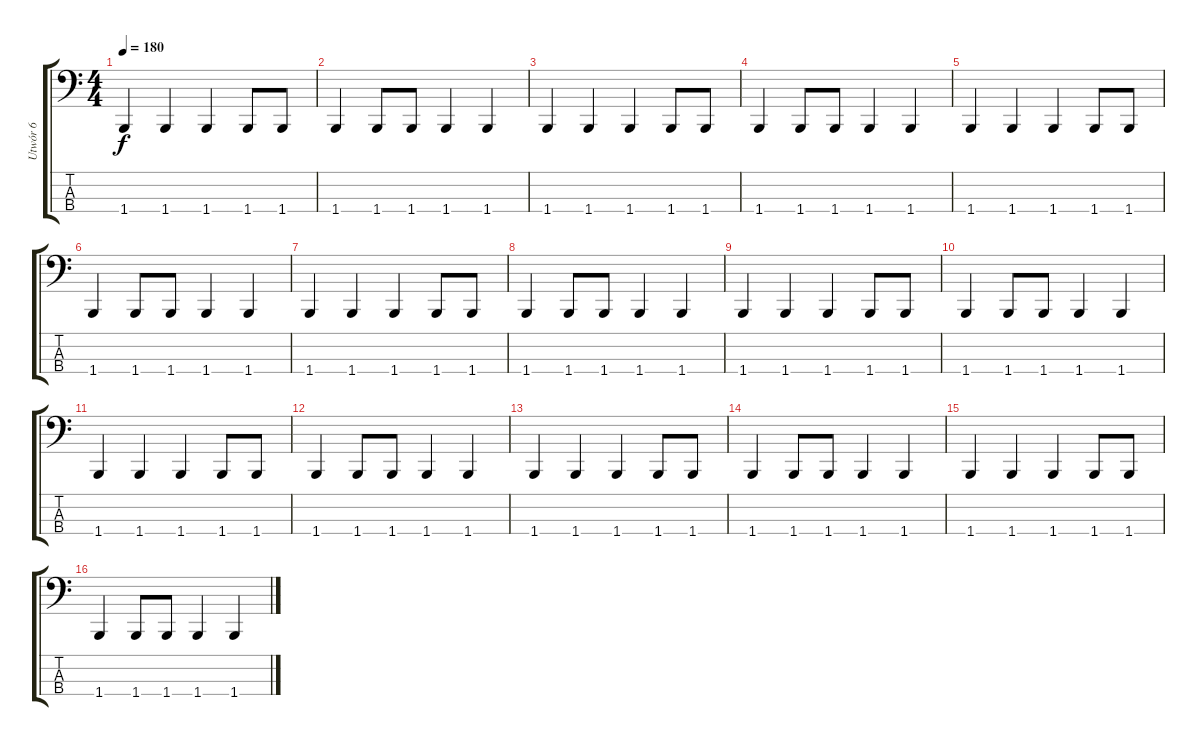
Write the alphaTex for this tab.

\track ("Utwór 6" "Utwór 6") {instrument electricbasspick}
\staff {score tabs}
\tuning (Eb2 Bb1 F1 Bb0) {hide}
\ts (4 4)
\tempo 180
\clef f4
\ks c
1.4.4{dy f} 1.4.4 1.4.4 1.4.8 1.4.8 |
1.4.4 1.4.8 1.4.8 1.4.4 1.4.4 |
1.4.4 1.4.4 1.4.4 1.4.8 1.4.8 |
1.4.4 1.4.8 1.4.8 1.4.4 1.4.4 |
1.4.4 1.4.4 1.4.4 1.4.8 1.4.8 |
1.4.4 1.4.8 1.4.8 1.4.4 1.4.4 |
1.4.4 1.4.4 1.4.4 1.4.8 1.4.8 |
1.4.4 1.4.8 1.4.8 1.4.4 1.4.4 |
1.4.4 1.4.4 1.4.4 1.4.8 1.4.8 |
1.4.4 1.4.8 1.4.8 1.4.4 1.4.4 |
1.4.4 1.4.4 1.4.4 1.4.8 1.4.8 |
1.4.4 1.4.8 1.4.8 1.4.4 1.4.4 |
1.4.4 1.4.4 1.4.4 1.4.8 1.4.8 |
1.4.4 1.4.8 1.4.8 1.4.4 1.4.4 |
1.4.4 1.4.4 1.4.4 1.4.8 1.4.8 |
1.4.4 1.4.8 1.4.8 1.4.4 1.4.4
